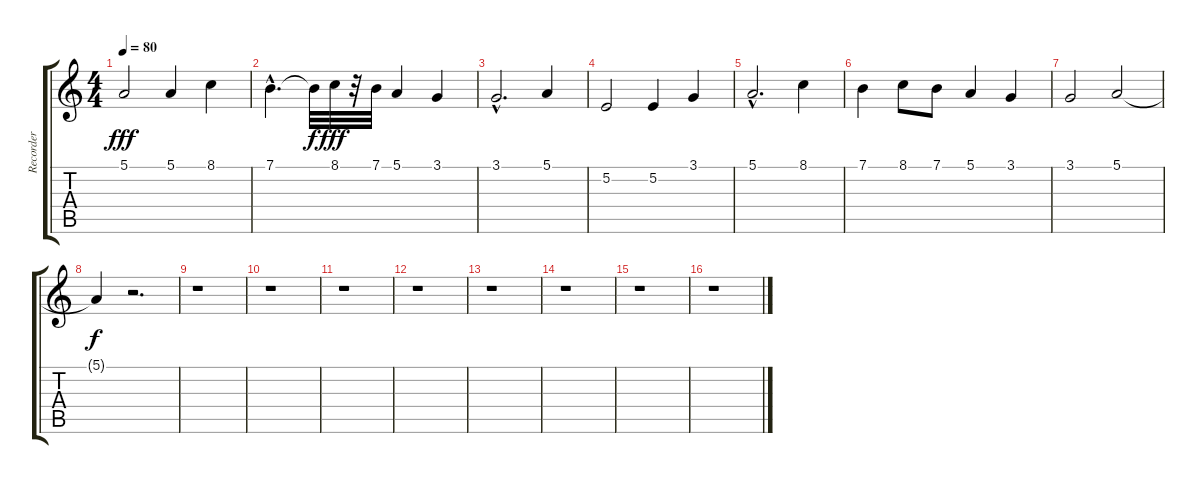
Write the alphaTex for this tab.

\track ("Recorder" "Recorder") {instrument recorder}
\staff {score tabs}
\tuning (E4 B3 G3 D3 A2 E2) {hide}
\ts (4 4)
\tempo 80
\clef g2
\ks c
5.1.2{dy fff} 5.1.4 8.1.4 |
7.1{hac}.4{d} 7.1{t}.32{dy f} 8.1.32{dy fff} r.32 7.1.32 5.1.4 3.1.4 |
3.1{hac}.2{d} 5.1.4 |
5.2.2 5.2.4 3.1.4 |
5.1{hac}.2{d} 8.1.4 |
7.1.4 8.1.8 7.1.8 5.1.4 3.1.4 |
3.1.2 5.1.2 |
5.1{t}.4{dy f} r.2{d} |
r.1 |
r.1 |
r.1 |
r.1 |
r.1 |
r.1 |
r.1 |
r.1
